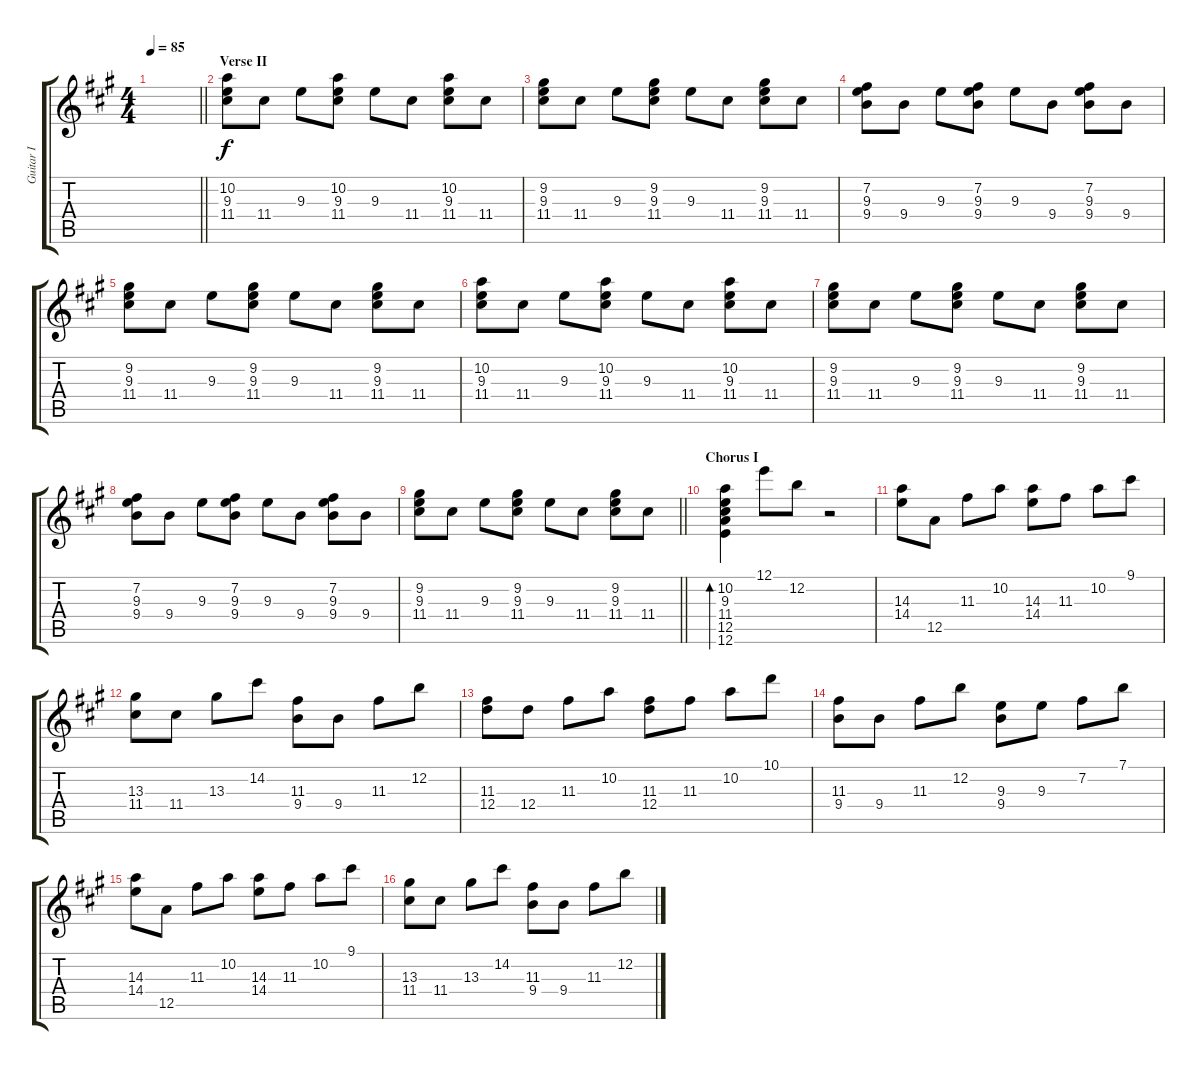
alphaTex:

\track ("Guitar I" "Guitar I") {instrument distortionguitar}
\staff {score tabs}
\tuning (E4 B3 G3 D3 A2 E2) {hide}
\ts (4 4)
\tempo 85
\clef g2
\barLineRight lightlight
\ks a
|
\section ("" "Verse II")
(10.2 9.3 11.4).8{volume 13 instrument acousticguitarsteel} 11.4.8 9.3.8 (10.2 9.3 11.4).8 9.3.8 11.4.8 (10.2 9.3 11.4).8 11.4.8 |
(9.2 9.3 11.4).8 11.4.8 9.3.8 (9.2 9.3 11.4).8 9.3.8 11.4.8 (9.2 9.3 11.4).8 11.4.8 |
(7.2 9.3 9.4).8 9.4.8 9.3.8 (7.2 9.3 9.4).8 9.3.8 9.4.8 (7.2 9.3 9.4).8 9.4.8 |
(9.2 9.3 11.4).8 11.4.8 9.3.8 (9.2 9.3 11.4).8 9.3.8 11.4.8 (9.2 9.3 11.4).8 11.4.8 |
(10.2 9.3 11.4).8 11.4.8 9.3.8 (10.2 9.3 11.4).8 9.3.8 11.4.8 (10.2 9.3 11.4).8 11.4.8 |
(9.2 9.3 11.4).8 11.4.8 9.3.8 (9.2 9.3 11.4).8 9.3.8 11.4.8 (9.2 9.3 11.4).8 11.4.8 |
(7.2 9.3 9.4).8 9.4.8 9.3.8 (7.2 9.3 9.4).8 9.3.8 9.4.8 (7.2 9.3 9.4).8 9.4.8 |
\barLineRight lightlight
(9.2 9.3 11.4).8 11.4.8 9.3.8 (9.2 9.3 11.4).8 9.3.8 11.4.8 (9.2 9.3 11.4).8 11.4.8 |
\section ("" "Chorus I")
(10.2 9.3 11.4 12.5 12.6).4{bd 120} 12.1.8 12.2.8 r.2 |
(14.3 14.4).8{volume 14 instrument acousticguitarsteel} 12.5.8 11.3.8 10.2.8 (14.3 14.4).8 11.3.8 10.2.8 9.1.8 |
(13.3 11.4).8 11.4.8 13.3.8 14.2.8 (11.3 9.4).8 9.4.8 11.3.8 12.2.8 |
(11.3 12.4).8 12.4.8 11.3.8 10.2.8 (11.3 12.4).8 11.3.8 10.2.8 10.1.8 |
(11.3 9.4).8 9.4.8 11.3.8 12.2.8 (9.3 9.4).8 9.3.8 7.2.8 7.1.8 |
(14.3 14.4).8 12.5.8 11.3.8 10.2.8 (14.3 14.4).8 11.3.8 10.2.8 9.1.8 |
(13.3 11.4).8 11.4.8 13.3.8 14.2.8 (11.3 9.4).8 9.4.8 11.3.8 12.2.8
